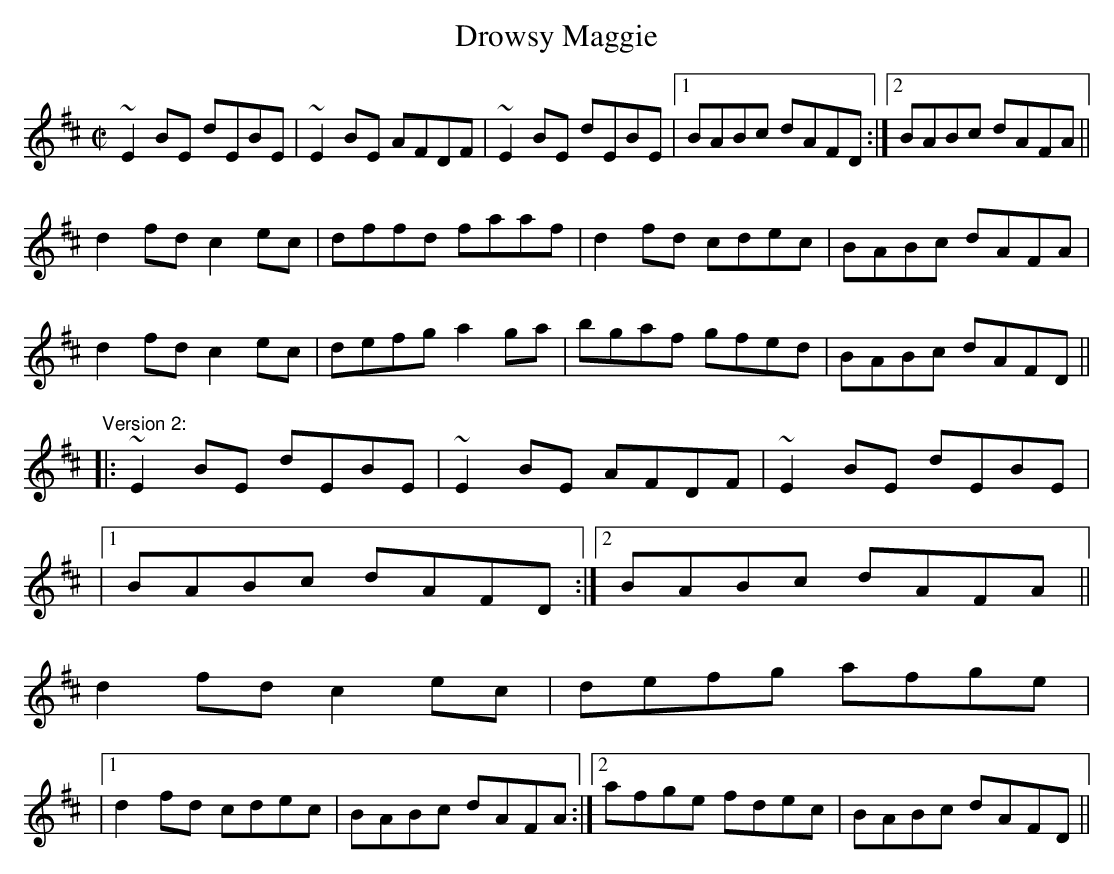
X:1
T:Drowsy Maggie
M:C|
K:Edor
~E2BE dEBE|~E2BE AFDF|~E2BE dEBE|1 BABc dAFD:|2 BABc dAFA||
d2fd c2ec|dffd faaf|d2fd cdec|BABc dAFA|
d2fd c2ec|defg a2ga|bgaf gfed|BABc dAFD||
"Version 2:"
|:~E2BE dEBE|~E2BE AFDF|~E2BE dEBE|
|1 BABc dAFD:|2 BABc dAFA||
d2fd c2ec|defg afge|
|1 d2fd cdec|BABc dAFA:|2 afge fdec| BABc dAFD||
